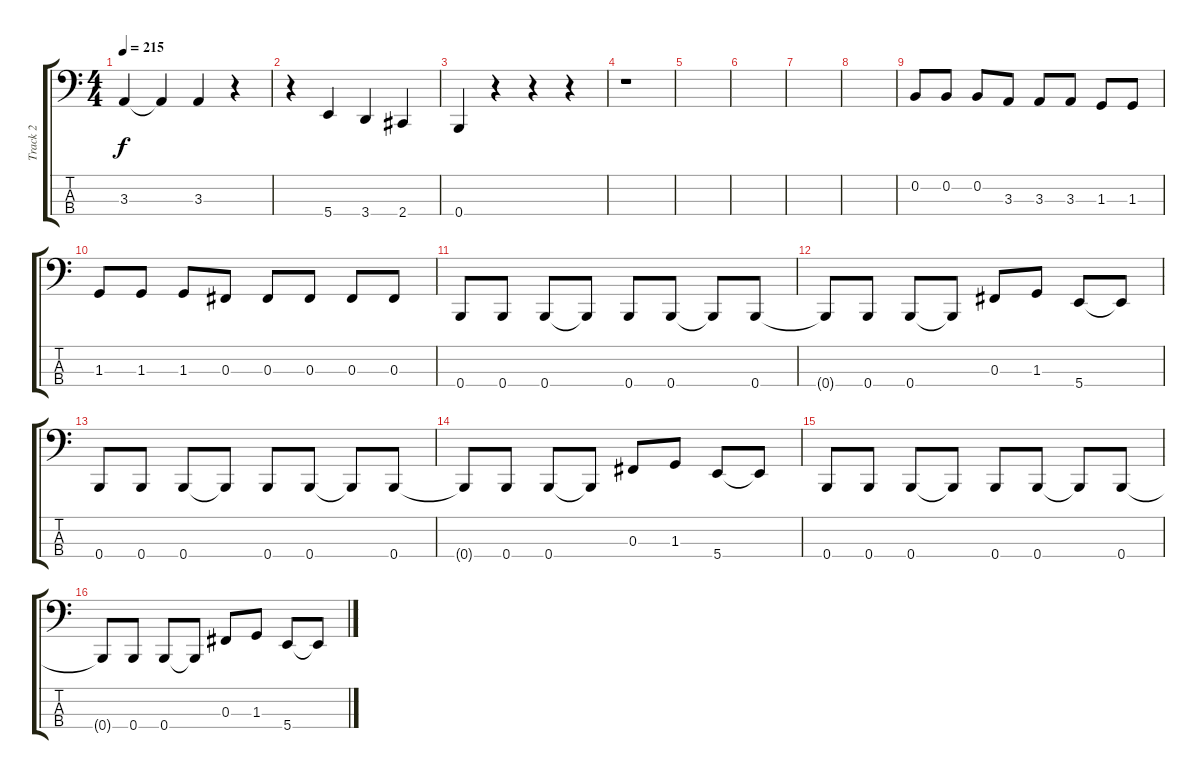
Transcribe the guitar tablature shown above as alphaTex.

\track ("Track 2" "Track 2") {instrument electricbassfinger}
\staff {score tabs}
\tuning (E2 B1 Gb1 B0) {hide}
\ts (4 4)
\tempo 215
\clef f4
\ks c
3.3{t}.4{dy f} 3.3{t}.4 3.3.4 r.4 |
r.4 5.4.4 3.4.4 2.4.4 |
0.4.4 r.4 r.4 r.4 |
r.1 |
|
|
|
|
0.2.8 0.2.8 0.2.8 3.3.8 3.3.8 3.3.8 1.3.8 1.3.8 |
1.3.8 1.3.8 1.3.8 0.3.8 0.3.8 0.3.8 0.3.8 0.3.8 |
0.4.8 0.4.8 0.4.8 0.4{t}.8 0.4.8 0.4.8 0.4{t}.8 0.4.8 |
0.4{t}.8 0.4.8 0.4.8 0.4{t}.8 0.3.8 1.3.8 5.4.8 5.4{t}.8 |
0.4.8 0.4.8 0.4.8 0.4{t}.8 0.4.8 0.4.8 0.4{t}.8 0.4.8 |
0.4{t}.8 0.4.8 0.4.8 0.4{t}.8 0.3.8 1.3.8 5.4.8 5.4{t}.8 |
0.4.8 0.4.8 0.4.8 0.4{t}.8 0.4.8 0.4.8 0.4{t}.8 0.4.8 |
0.4{t}.8 0.4.8 0.4.8 0.4{t}.8 0.3.8 1.3.8 5.4.8 5.4{t}.8
